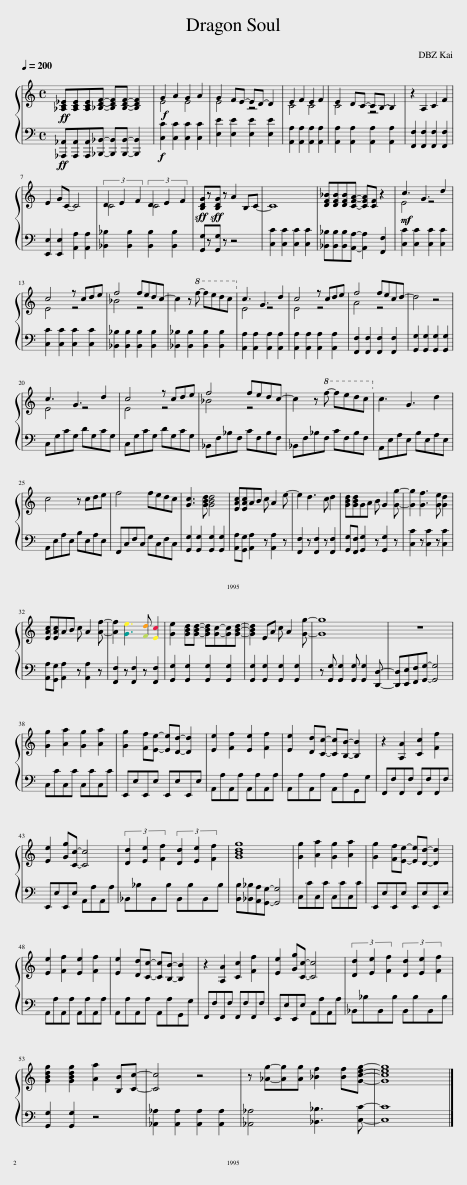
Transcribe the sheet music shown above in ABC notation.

X:1
%%score { ( 1 3 ) | 2 }
L:1/8
Q:1/4=200
M:4/4
I:linebreak $
K:C
V:1 treble
V:3 treble
V:2 bass
V:1
 [_A,C_E][A,CE][A,CE][_B,DF]- [B,DF][B,DF]- [B,DF]2 | G2 A2 G2 A2 | G2 FE- ED- D2 | E2 F2 E2 F2 | E2 DC- CB,- B,2 | %5
 z2 A,2 C2 F2 |$ E2 GC- C4 | (3D2 E2 F2 (3D2 E2 F2 | [B,DG]z[B,DG] z A2 B,C- | C8 | %10
 [DF_B][DFB][DFB][CFA]- [CFA][CF] z2 |!mf! c3 G3 d2 |$ c4 z cde | f4 fedc- | c2 z!8va(! f'- f'e'd'c'!8va)! | %15
 c3 G3 d2 | c4 z cde | f4 fecd- | d4 z4 |$ c3 G3 d2 | %20
 c4 z cde | f4 fedc- | c2 z!8va(! f'- f'e'd'c'!8va)! | c3 G3 d2 |$ c4 z cde | %25
 f4 fedc | [Gc]3 [GBd] [GBd]4 | [EAc][EAc]AB c A2 e- | e2 d3 c d2 | [GBd][GBd]GA B G2 [Gg]- | %30
 [Gg]2 [Gf]3 [Ge] [Gd]2 |$ [EAc][EAc]AB c A2 [Af]- | [Af]2 [Ge]3 [Fd] [Ec]2 | [Ge]2 [GBd][GBd]- [GBd][Gc]-[Gc][GBd]- | [GBd]2 EA c A2 [Gg]- | %35
 [Gg]8 | z8 |$ [Gg]2 [Aa]2 [Gg]2 [Aa]2 | [Gg]2 [Ff][Ee]- [Ee][Dd]- [Dd]2 | [Ee]2 [Ff]2 [Ee]2 [Ff]2 | %40
 [Ee]2 [Dd][Cc]- [Cc][B,B]- [B,B]2 | z2 [A,A]2 [Cc]2 [Ff]2 |$ [Ee]2 [Gg][Cc]- [Cc]4 | (3[Dd]2 [Ee]2 [Ff]2 (3[Dd]2 [Ee]2 [Ff]2 | [GBdg]8 | %45
 [Gg]2 [Aa]2 [Gg]2 [Aa]2 | [Gg]2 [Ff][Ee]- [Ee][Dd]- [Dd]2 |$ [Ee]2 [Ff]2 [Ee]2 [Ff]2 | [Ee]2 [Dd][Cc]- [Cc][B,B]- [B,B]2 | z2 [A,A]2 [Cc]2 [Ff]2 | %50
 [Ee]2 [Gg][Cc]- [Cc]4 | (3[Dd]2 [Ee]2 [Ff]2 (3[Dd]2 [Ee]2 [Ff]2 |$ [GBdg]2 [GBdg]2 [Aa]2 [B,B][Cc]- | [Cc]4 z4 | z [_Ag]-[Ag][Ag] [_Bf]2 [Bf][Gceg]- | %55
 [Gceg]8 |] %56
V:2
!ff!!ff! [_A,,,_A,,][A,,,A,,][A,,,A,,][_B,,,_B,,]- [B,,,B,,][B,,,B,,]- [B,,,B,,]2 |!f!!f! [C,C]2 [C,C]2 [C,C]2 [C,C]2 | [E,E]2 [E,E]2 [E,E]2 [E,E]2 | [A,,A,]2 [A,,A,]2 [A,,A,]2 [A,,A,]2 | [A,,A,]2 [A,,A,]2 [A,,A,]2 [A,,A,]2 | %5
 [F,,F,]2 [F,,F,]2 [F,,F,]2 [F,,F,]2 |$ [E,,E,]2 [E,,E,]2 [A,,A,]2 [A,,A,]2 | [_B,,_B,]2 [B,,B,]2 [B,,B,]2 [B,,B,]2 | [G,,G,]z[G,,G,] z z4 | [C,C]2 [C,C]2 [C,C]2 [C,C]2 | %10
 [_B,,_B,][B,,B,][B,,B,][A,,A,]- [A,,A,]2 [F,,F,]2 | [C,C]2 [C,C]2 [C,C]2 [C,C]2 |$ [C,C]2 [C,C]2 [C,C]2 [C,C]2 | [_B,,_B,]2 [B,,B,]2 [B,,B,]2 [B,,B,]2 | [_B,,_B,]2 [B,,B,]2 [B,,B,]2 [B,,B,]2 | %15
 [A,,A,]2 [A,,A,]2 [A,,A,]2 [A,,A,]2 | [A,,A,]2 [A,,A,]2 [A,,A,]2 [A,,A,]2 | [F,,F,]2 [F,,F,]2 [F,,F,]2 [F,,F,]2 | [G,,G,]2 [G,,G,]2 [G,,G,]2 [G,,G,]2 |$ C,G,CG, DG,CG, | %20
 C,G,CG, DG,CG, | _B,,F,_B,F, CF,B,F, | _B,,F,_B,F, CF,B,F, | A,,E,A,E, B,E,A,E, |$ A,,E,A,E, B,E,A,E, | %25
 F,,C,F,C, G,C,F,C, | [G,,G,]2 [G,,G,]2 [G,,G,]2 [G,,G,]2 | [A,,A,][G,,G,] [A,,A,]2 z [A,,A,]2 z | [F,,F,]2 z [F,,F,]2 z [F,,F,]2 | [G,,G,][F,,F,] [G,,G,]2 z [G,,G,]2 z | %30
 [C,C]2 z [C,C]2 z [C,C]2 |$ [A,,A,][G,,G,] [A,,A,]2 z [A,,A,]2 z | [F,,F,]2 z [F,,F,]2 z [F,,F,]2 | [G,,G,]2 [G,,G,]2 [G,,G,]2 [G,,G,]2 | [G,,G,]2 [G,,G,]2 [G,,G,]2 [G,,G,]2 | %35
 z [G,,G,] [G,,G,]2 [G,,G,] [G,,G,]2 [D,,D,]- | [D,,D,][E,,E,][F,,F,][G,,G,]- [G,,G,]4 |$ C,CC,C C,CC,C | E,,E,E,,E, E,,E,E,,E, | A,,A,A,,A, A,,A,A,,A, | %40
 A,,A,A,,A, A,,A,G,,G, | F,,F,F,,F, F,,F,F,,F, |$ E,,E,E,,E, A,,A,A,,A, | _B,,_B,B,,B, B,,B,B,,B, | [B,,B,][_B,,_B,][A,,A,][G,,G,]- [G,,G,]4 | %45
 C,CC,C C,CC,C | E,,E,E,,E, E,,E,E,,E, |$ A,,A,A,,A, A,,A,A,,A, | A,,A,A,,A, A,,A,G,,G, | F,,F,F,,F, F,,F,F,,F, | %50
 E,,E,E,,E, A,,A,A,,A, | _B,,_B,B,,B, B,,B,B,,B, |$ [G,,G,]2 [G,,G,]2 z4 | [_A,,_A,]2 [A,,A,]2 [A,,A,]2 [A,,A,]2 | [_A,,_A,]4 [_B,,_B,]3 [C,C]- | %55
 [C,C]8 |] %56
V:3
 x8 | E4 E4 | E4 z4 | C4 C4 | C4 z4 | %5
 x8 |$ x8 | C4 C4 | x8 | x8 | %10
 x8 | E4 z4 |$ E4 z4 | _B4 z4 | x3!8va(! x5!8va)! | %15
 E4 z4 | E4 z4 | A4 z4 | x8 |$ E4 z4 | %20
 E4 z4 | _B4 z4 | x3!8va(! x5!8va)! | x8 |$ x8 | %25
 x8 | x8 | x8 | x8 | x8 | %30
 x8 |$ x8 | x8 | x8 | x8 | %35
 x8 | x8 |$ x8 | x8 | x8 | %40
 x8 | x8 |$ x8 | x8 | x8 | %45
 x8 | x8 |$ x8 | x8 | x8 | %50
 x8 | x8 |$ x8 | x8 | x8 | %55
 x8 |] %56
